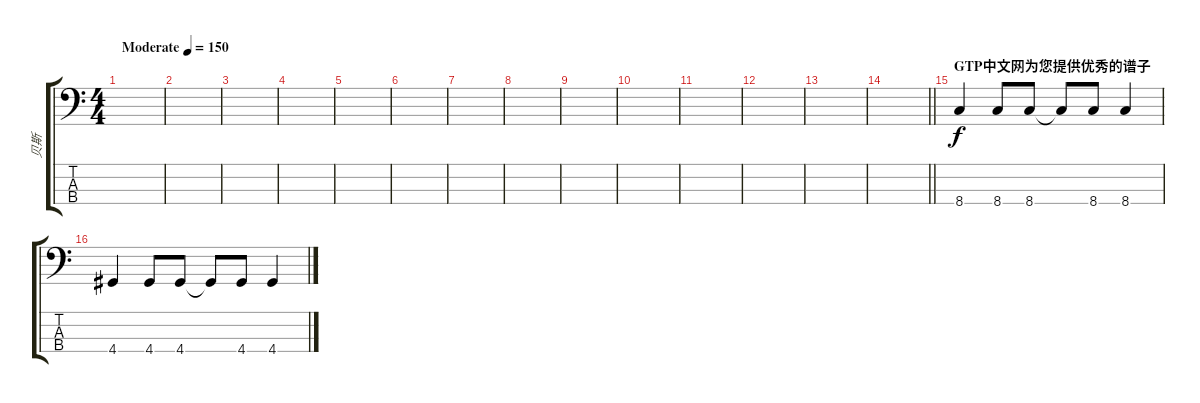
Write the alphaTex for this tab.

\track ("贝斯" "贝斯") {instrument electricbassfinger}
\staff {score tabs}
\tuning (G2 D2 A1 E1) {hide}
\ts (4 4)
\tempo (150 "Moderate")
\clef f4
\ks c
|
|
|
|
|
|
|
|
|
|
|
|
|
\barLineRight lightlight
|
\section ("" "GTP中文网为您提供优秀的谱子")
8.4.4 8.4.8 8.4.8 8.4{t}.8 8.4.8 8.4.4 |
4.4.4 4.4.8 4.4.8 4.4{t}.8 4.4.8 4.4.4
